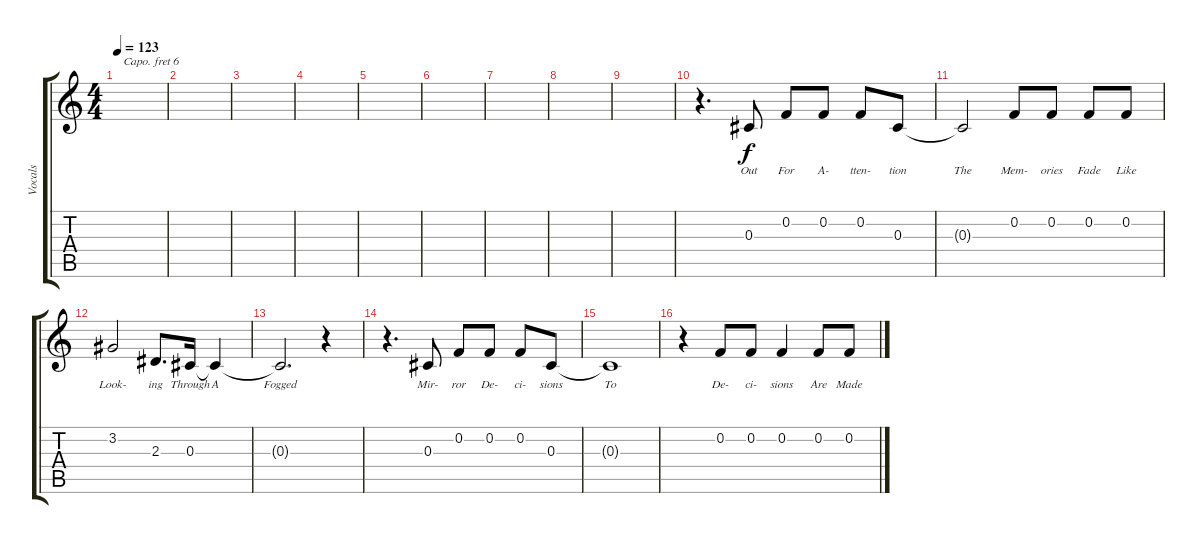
\track ("Vocals" "Vocals") {instrument panflute}
\staff {score tabs}
\capo 6
\tuning (E4 B3 G3 D3 A2 E2) {hide}
\ts (4 4)
\tempo 123
\clef g2
\ks c
|
|
|
|
|
|
|
|
|
r.4{d} 0.3.8{lyrics (0 "Out") lyrics (1 "") lyrics (2 "") lyrics (3 "") lyrics (4 "")} 0.2.8{lyrics (0 "For") lyrics (1 "") lyrics (2 "") lyrics (3 "") lyrics (4 "")} 0.2.8{lyrics (0 "A-") lyrics (1 "") lyrics (2 "") lyrics (3 "") lyrics (4 "")} 0.2.8{lyrics (0 "tten-") lyrics (1 "") lyrics (2 "") lyrics (3 "") lyrics (4 "")} 0.3.8{lyrics (0 "tion") lyrics (1 "") lyrics (2 "") lyrics (3 "") lyrics (4 "")} |
0.3{t}.2{lyrics (0 "The") lyrics (1 "") lyrics (2 "") lyrics (3 "") lyrics (4 "")} 0.2.8{lyrics (0 "Mem-") lyrics (1 "") lyrics (2 "") lyrics (3 "") lyrics (4 "")} 0.2.8{lyrics (0 "ories") lyrics (1 "") lyrics (2 "") lyrics (3 "") lyrics (4 "")} 0.2.8{lyrics (0 "Fade") lyrics (1 "") lyrics (2 "") lyrics (3 "") lyrics (4 "")} 0.2.8{lyrics (0 "Like") lyrics (1 "") lyrics (2 "") lyrics (3 "") lyrics (4 "")} |
3.2.2{lyrics (0 "Look-") lyrics (1 "") lyrics (2 "") lyrics (3 "") lyrics (4 "")} 2.3.8{d lyrics (0 "ing") lyrics (1 "") lyrics (2 "") lyrics (3 "") lyrics (4 "")} 0.3.16{lyrics (0 "Through") lyrics (1 "") lyrics (2 "") lyrics (3 "") lyrics (4 "")} 0.3{t}.4{lyrics (0 "A") lyrics (1 "") lyrics (2 "") lyrics (3 "") lyrics (4 "")} |
0.3{t}.2{d lyrics (0 "Fogged") lyrics (1 "") lyrics (2 "") lyrics (3 "") lyrics (4 "")} r.4 |
r.4{d} 0.3.8{lyrics (0 "Mir-") lyrics (1 "") lyrics (2 "") lyrics (3 "") lyrics (4 "")} 0.2.8{lyrics (0 "ror") lyrics (1 "") lyrics (2 "") lyrics (3 "") lyrics (4 "")} 0.2.8{lyrics (0 "De-") lyrics (1 "") lyrics (2 "") lyrics (3 "") lyrics (4 "")} 0.2.8{lyrics (0 "ci-") lyrics (1 "") lyrics (2 "") lyrics (3 "") lyrics (4 "")} 0.3.8{lyrics (0 "sions") lyrics (1 "") lyrics (2 "") lyrics (3 "") lyrics (4 "")} |
0.3{t}.1{lyrics (0 "To") lyrics (1 "") lyrics (2 "") lyrics (3 "") lyrics (4 "")} |
r.4 0.2.8{lyrics (0 "De-") lyrics (1 "") lyrics (2 "") lyrics (3 "") lyrics (4 "")} 0.2.8{lyrics (0 "ci-") lyrics (1 "") lyrics (2 "") lyrics (3 "") lyrics (4 "")} 0.2.4{lyrics (0 "sions") lyrics (1 "") lyrics (2 "") lyrics (3 "") lyrics (4 "")} 0.2.8{lyrics (0 "Are") lyrics (1 "") lyrics (2 "") lyrics (3 "") lyrics (4 "")} 0.2.8{lyrics (0 "Made") lyrics (1 "") lyrics (2 "") lyrics (3 "") lyrics (4 "")}
